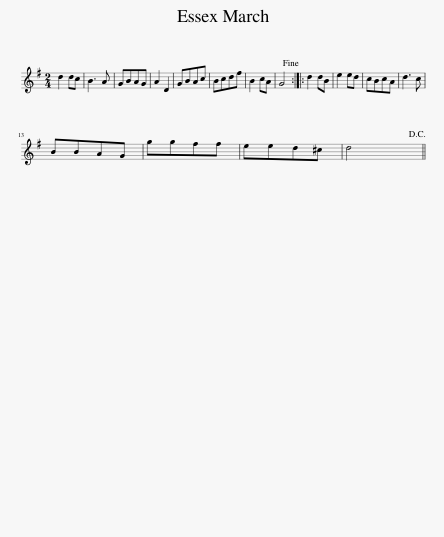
X:1
L:1/8
M:2/4
I:linebreak $
K:none
V:1 treble transpose="8 "
V:1
[K:G] d2 dc | B3 A | GBAG | A2 D2 | GBAc | %5
 Bcdf | B2 cA | G4!fine! :: d2 dB | e2 ed | %10
 cBcA | d3 c |$ BBAG | ggff | eed^c | %15
 d4!D.C.! || %16
